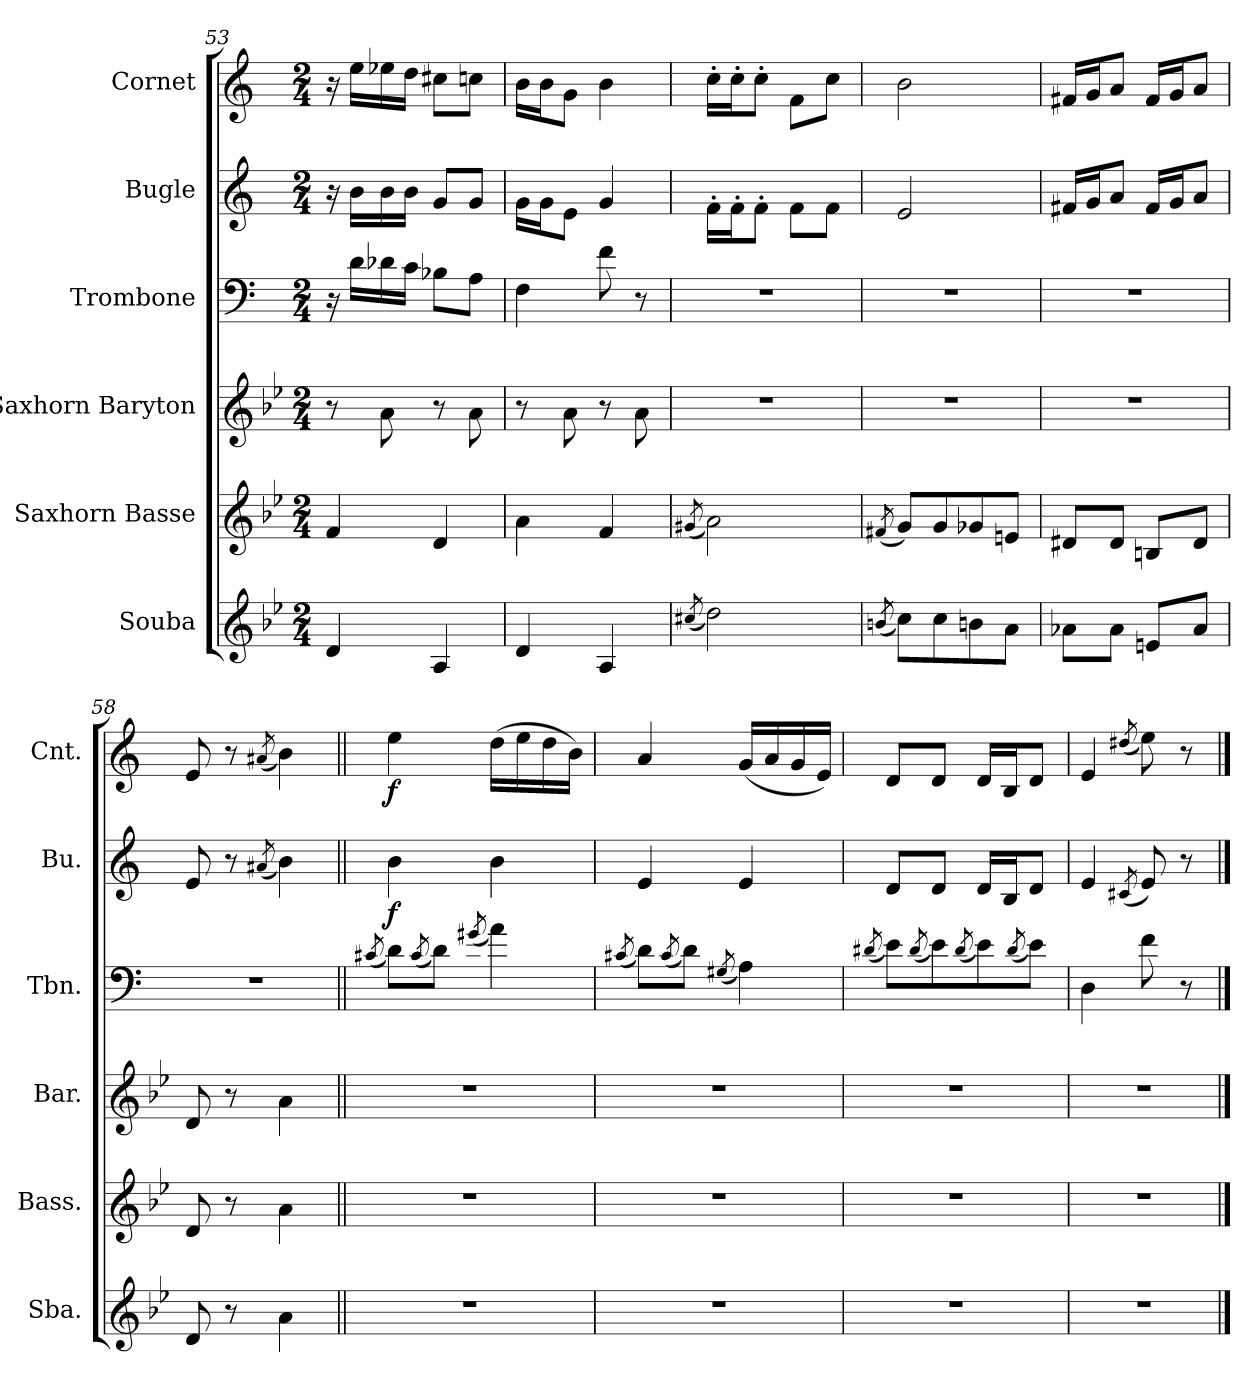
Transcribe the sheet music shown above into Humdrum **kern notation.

**kern	**kern	**kern	**kern	**kern	**dynam	**kern	**dynam
*part6	*part5	*part4	*part3	*part2	*part2	*part1	*part1
*staff6	*staff5	*staff4	*staff3	*staff2	*staff2	*staff1	*staff1
*I"Souba	*I"Saxhorn Basse	*I"Saxhorn Baryton	*I"Trombone	*I"Bugle	*	*I"Cornet	*
*I'Sba.	*I'Bass.	*I'Bar.	*I'Tbn.	*I'Bu.	*	*I'Cnt.	*
*clefG2	*clefG2	*clefG2	*clefF4	*clefG2	*	*clefG2	*
*ITrd15c26	*ITrd8c14	*ITrd8c14	*	*ITrd1c2	*	*ITrd1c2	*
*k[b-e-]	*k[b-e-]	*k[b-e-]	*k[]	*k[b-e-]	*	*k[b-e-]	*
*M2/4	*M2/4	*M2/4	*M2/4	*M2/4	*	*M2/4	*
=53	=53	=53	=53	=53	=53	=53	=53
4DD/	4F/	8r	16r	16r	.	16r	.
.	.	.	16d\LL	16a\LL	.	16dd\LL	.
.	.	8A\	16d-X\	16a\	.	16dd-X\	.
.	.	.	16c\JJ	16a\JJ	.	16cc\JJ	.
4AAA/	4D/	8r	8B-X\L	8f/L	.	8bn\L	.
.	.	8A\	8A\J	8f/J	.	8b-X\J	.
!!LO:PB:g=z
=54	=54	=54	=54	=54	=54	=54	=54
4DD/	4A\	8r	4F\	16f\LL	.	16a\LL	.
.	.	.	.	16f\J	.	16a\J	.
.	.	8A\	.	8d\J	.	8f\J	.
4AAA/	4F/	8r	8f:\	4f/	.	4a\	.
.	.	8A\	8r	.	.	.	.
=55	=55	=55	=55	=55	=55	=55	=55
(<8qC#X/	(<8qG#X/	.	.	.	.	.	.
2D\)	2A\)	2r	2r	16e-'\LL	.	16b-'\LL	.
.	.	.	.	16e-'\J	.	16b-'\J	.
.	.	.	.	8e-'\J	.	8b-'\J	.
.	.	.	.	8e-\L	.	8e-\L	.
.	.	.	.	8e-\J	.	8b-\J	.
=56	=56	=56	=56	=56	=56	=56	=56
(<8qBBn/	(<8qF#X/	.	.	.	.	.	.
8C\L)	8G/L)	2r	2r	2d/	.	2a\	.
8C\	8G/	.	.	.	.	.	.
8BBn\	8G-X/	.	.	.	.	.	.
8AA\J	8En/J	.	.	.	.	.	.
=57	=57	=57	=57	=57	=57	=57	=57
8AA-X\L	8D#X/L	2r	2r	16en/LL	.	16en/LL	.
.	.	.	.	16f/J	.	16f/J	.
8AA-\J	8D#/J	.	.	8g/J	.	8g/J	.
8EEn/L	8BBn/L	.	.	16e/LL	.	16e/LL	.
.	.	.	.	16f/J	.	16f/J	.
8AA-/J	8D#/J	.	.	8g/J	.	8g/J	.
=58	=58	=58	=58	=58	=58	=58	=58
8DD/	8D/	8D/	2r	8d/	.	8d/	.
8r	8r	8r	.	8r	.	8r	.
.	.	.	.	(<8qg#X/	.	(<8qg#X/	.
!	!	!	!	!	!LO:DY:b	!	!LO:DY:b
4AA\	4A\	4A\	.	4a\)	other-dynamics	4a\)	other-dynamics
!!LO:LB:g=z
=59||	=59||	=59||	=59||	=59||	=59||	=59||	=59||
.	.	.	(<8qc#X/	.	.	.	.
!	!	!	!	!	!LO:DY:b	!	!LO:DY:b
2r	2r	2r	8d\L)	4a\	f	4dd\	f
.	.	.	(<8qc#/	.	.	.	.
.	.	.	8d\J)	.	.	.	.
.	.	.	(<8qg#X/	.	.	.	.
.	.	.	4a\)	4a\	.	(>16cc\LL	.
.	.	.	.	.	.	16dd\	.
.	.	.	.	.	.	16cc\	.
.	.	.	.	.	.	16a\JJ)	.
=60	=60	=60	=60	=60	=60	=60	=60
.	.	.	(<8qc#X/	.	.	.	.
2r	2r	2r	8d\L)	4d/	.	4g/	.
.	.	.	(<8qc#/	.	.	.	.
.	.	.	8d\J)	.	.	.	.
.	.	.	(<8qG#X/	.	.	.	.
.	.	.	4A\)	4d/	.	(<16f/LL	.
.	.	.	.	.	.	16g/	.
.	.	.	.	.	.	16f/	.
.	.	.	.	.	.	16d/JJ)	.
=61	=61	=61	=61	=61	=61	=61	=61
.	.	.	(<8qd#X/	.	.	.	.
2r	2r	2r	8e\L)	8c/L	.	8c/L	.
.	.	.	(<8qd#/	.	.	.	.
.	.	.	8e\)	8c/J	.	8c/J	.
.	.	.	(<8qd#/	.	.	.	.
.	.	.	8e\)	16c/LL	.	16c/LL	.
.	.	.	.	16A/J	.	16A/J	.
.	.	.	(<8qd#/	.	.	.	.
.	.	.	8e\J)	8c/J	.	8c/J	.
=62	=62	=62	=62	=62	=62	=62	=62
2r	2r	2r	4D\	4d/	.	4d/	.
.	.	.	.	(<8qBn/	.	(<8qcc#X/	.
!	!	!	!	!	!LO:DY:b	!	!LO:DY:b
.	.	.	8f:\	8d/)	other-dynamics	8dd\)	other-dynamics
.	.	.	8r	8r	.	8r	.
==	==	==	==	==	==	==	==
*-	*-	*-	*-	*-	*-	*-	*-
